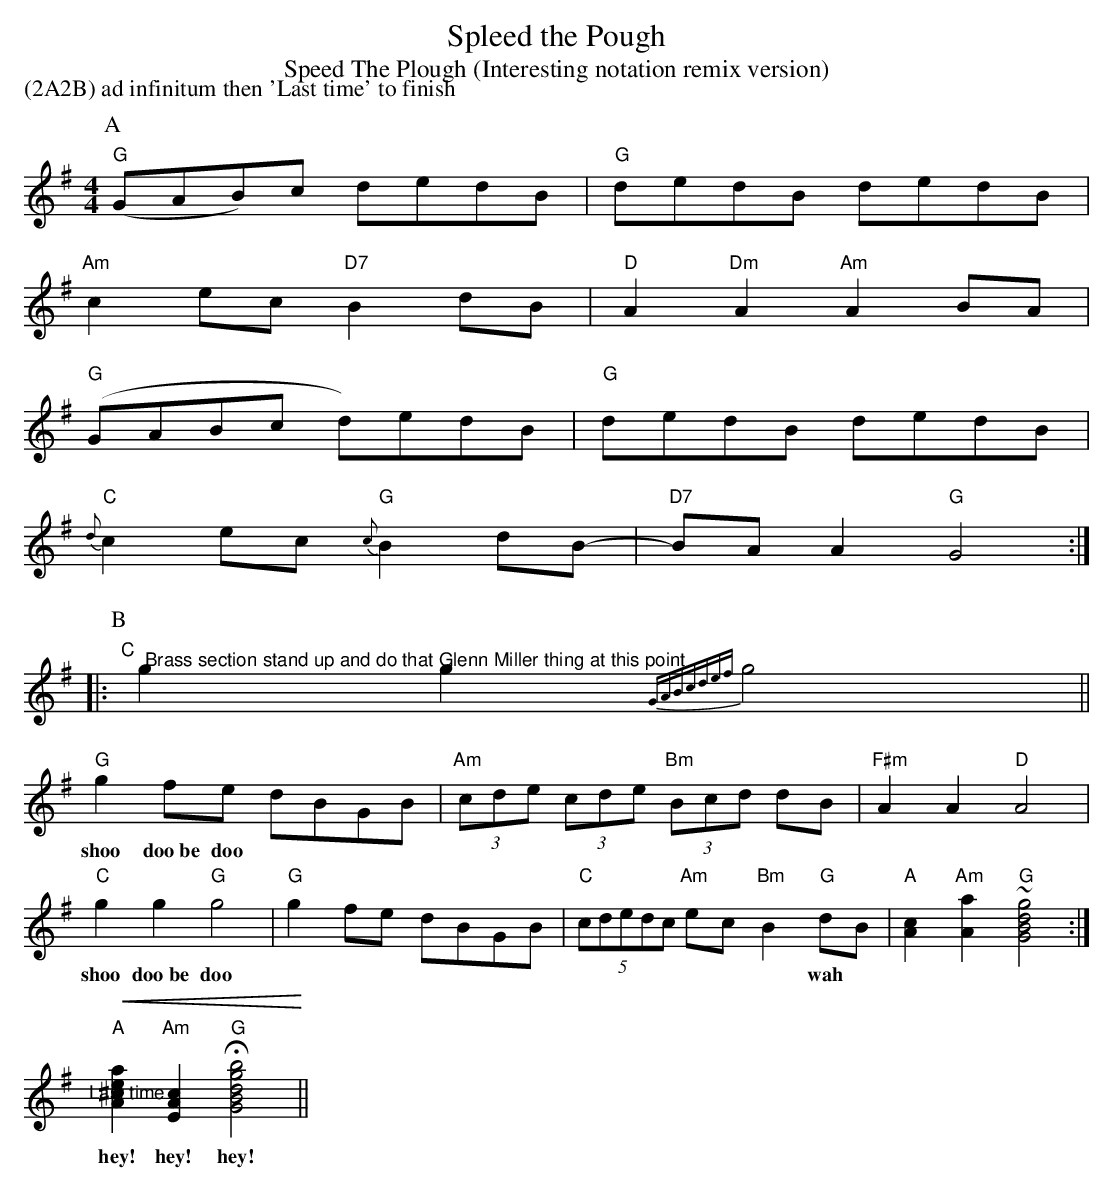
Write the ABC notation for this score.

X:1
T:Spleed the Pough
T:Speed The Plough (Interesting notation remix version)
M:4/4
L:1/8
U: R:=!roll!
P:(2A2B) ad infinitum then 'Last time' to finish
K:G
P:A
"G" (GAB)c dedB | "G" dedB dedB |
"Am" c2ec "D7" B2 dB | "D" A2 "Dm" A2 "Am" A2 BA |
"G"(GABc d)edB | "G" dedB dedB |
"C"{d}c2ec "G" {c}B2dB- | "D7" BA A2 "G" RG4 ::
P:B
"C"y "@Brass section stand up and do that Glenn Miller thing at this point" g2 g2 {GABcdef} g4 ||
"G" g2fe dBGB | "Am" (3cde (3cde "Bm"(3Bcd dB | "F#m" A2 A2 "D" A4 |
w:shoo doo~be doo*** **** *** *** ***
"C" g2 g2 "G" g4 | "G" g2 fe dBGB | "C" (5cdedc "Am" ec "Bm" B2 "G" dB | "A"[A2c2]"Am"[A2a2] "G" ~[G4B4d4g4] :|
w:shoo doo~be doo*** **** *** *** **wah
"@Last time"y !crescendo(! "A" [A2^c2e2a2] "Am" [E2A2c2] "G" !fermata! [G4B4d4g4b4] !crescendo)! ||
w:hey! hey! hey!
